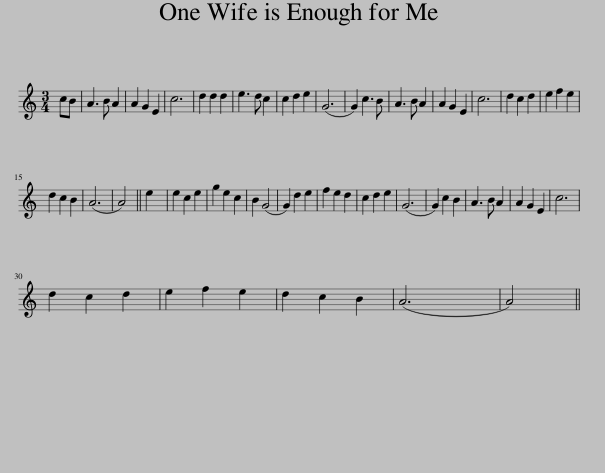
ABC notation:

X:1
L:1/8
M:3/4
I:linebreak $
K:C
V:1 treble
V:1
 cB | A3 B A2 | A2 G2 E2 | c6 | d2 d2 d2 | %5
 e3 d c2 | c2 d2 e2 | (G6 | G2) c3 B | A3 B A2 | %10
 A2 G2 E2 | c6 | d2 c2 d2 | e2 f2 e2 |$ d2 c2 B2 | %15
 (A6 | A4) || e2 | e2 c2 e2 | g2 e2 c2 | %20
 B2 (G4 | G2) d2 e2 | f2 e2 d2 | c2 d2 e2 | (G6 | %25
 G2) c2 B2 | A3 B A2 | A2 G2 E2 | c6 |$ d2 c2 d2 | %30
 e2 f2 e2 | d2 c2 B2 | (A6 | A4) || %34
